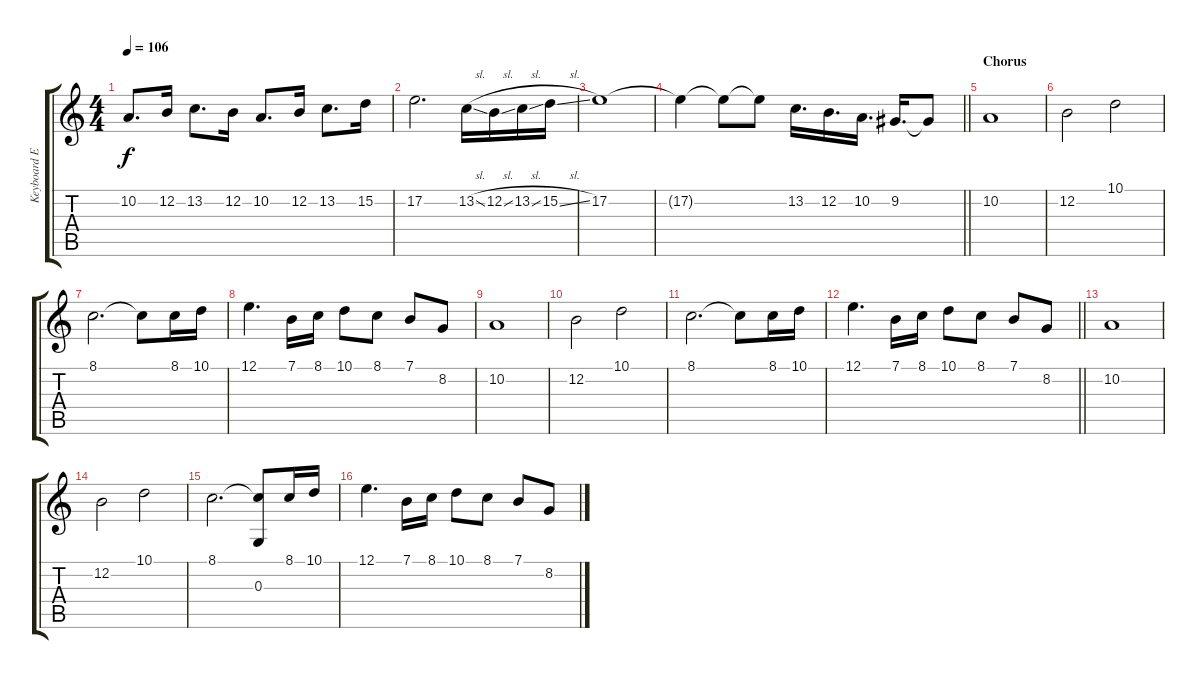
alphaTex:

\track ("Keyboard Ex" "Keyboard E") {instrument stringensemble1}
\staff {score tabs}
\tuning (E4 B3 G3 D3 A2 E2) {hide}
\ts (4 4)
\tempo 106
\clef g2
\ks c
10.2.8{d dy f} 12.2.16 13.2.8{d} 12.2.16 10.2.8{d} 12.2.16 13.2.8{d} 15.2.16 |
17.2.2{d} 13.2{sl}.16 12.2{sl}.16 13.2{sl}.16 15.2{sl}.16 |
17.2.1 |
\barLineRight lightlight
17.2{t}.4 17.2{t}.8 17.2{t}.8 13.2.16{d} 12.2.16{d} 10.2.16{d} 9.2.16{d} 9.2{t}.8 |
\section ("" "Chorus")
10.2.1 |
12.2.2 10.1.2 |
8.1.2{d} 8.1{t}.8 8.1.16 10.1.16 |
12.1.4{d} 7.1.16 8.1.16 10.1.8 8.1.8 7.1.8 8.2.8 |
10.2.1 |
12.2.2 10.1.2 |
8.1.2{d} 8.1{t}.8 8.1.16 10.1.16 |
\barLineRight lightlight
12.1.4{d} 7.1.16 8.1.16 10.1.8 8.1.8 7.1.8 8.2.8 |
\section ("" "")
10.2.1 |
12.2.2 10.1.2 |
8.1.2{d} (8.1{t} 0.3).8 8.1.16 10.1.16 |
12.1.4{d} 7.1.16 8.1.16 10.1.8 8.1.8 7.1.8 8.2.8
